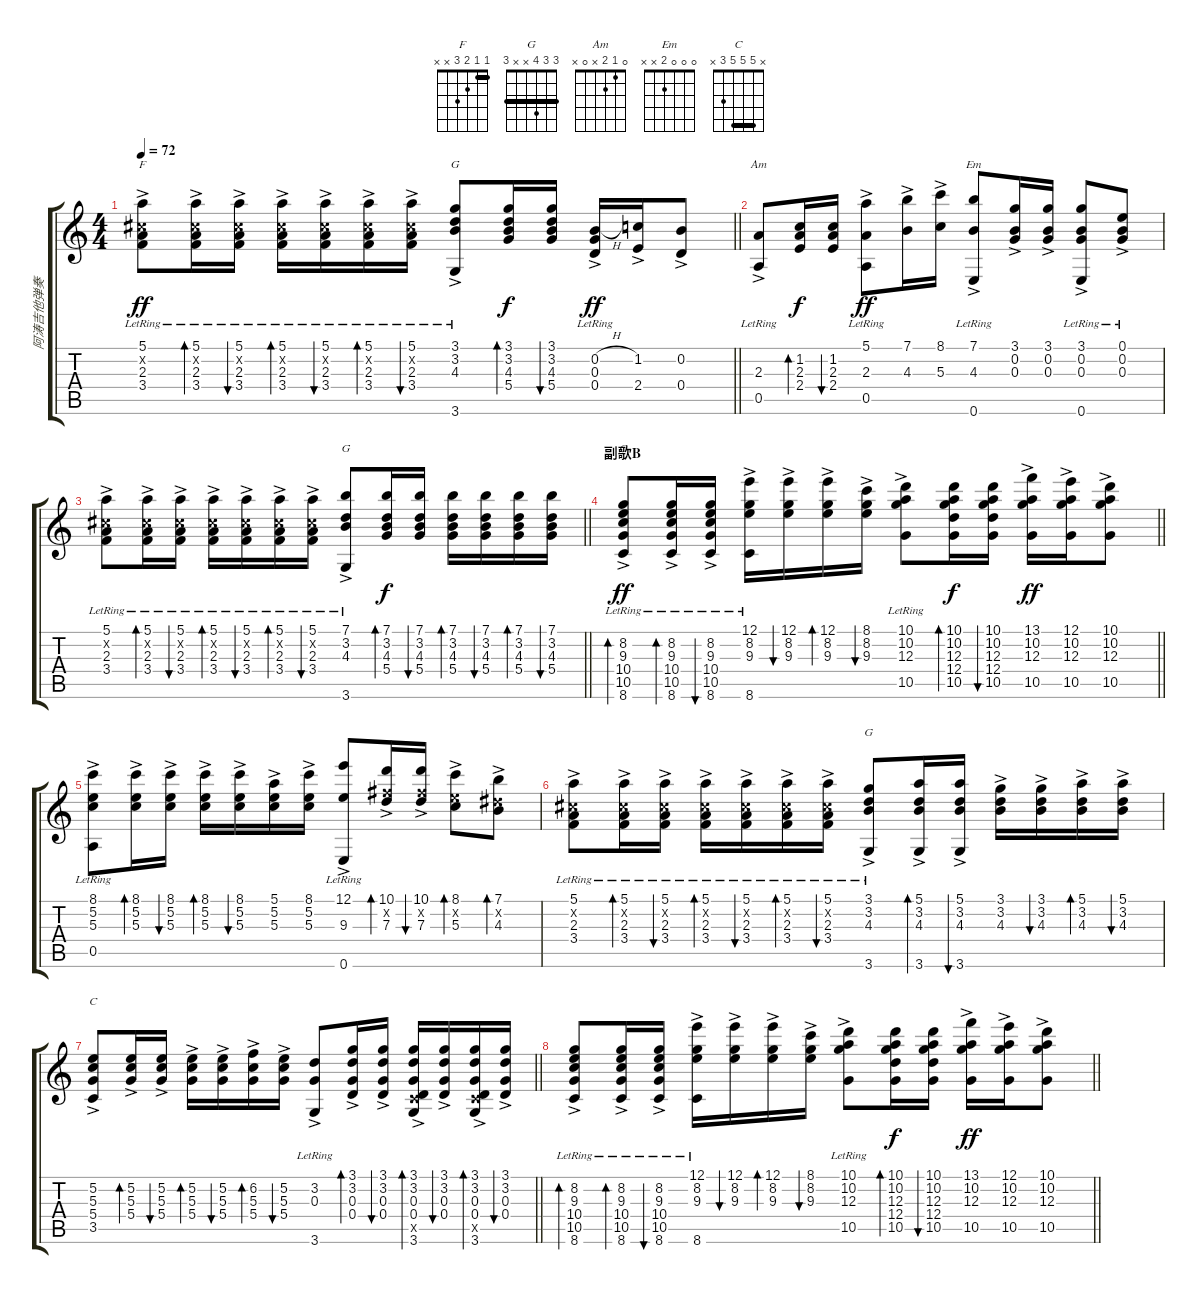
\track ("阿涛吉他弹奏" "阿涛吉他弹奏") {instrument acousticguitarsteel}
\staff {score tabs}
\tuning (E4 B3 G3 D3 A2 E2) {hide}
\chord ("F" 1 1 2 3 x x) {barre 1}
\chord ("G" x 0 0 0 x 3)
\chord ("Am" 0 1 2 x 0 x)
\chord ("Em" 0 0 0 2 x x)
\chord ("G" x 3 0 x x 3)
\chord ("C" x 8 9 10 10 8) {firstfret 8 barre 8}
\chord ("G" 3 3 4 x x 3) {barre 3}
\chord ("C" x 5 5 5 3 x) {barre 5}
\ts (4 4)
\tempo 72
\clef g2
\barLineRight lightlight
\ks c
(5.1{ac} 2.2{x} 2.3 3.4{ac lr}).8{ch "F" dy ff} (5.1{ac} 2.2{x} 2.3 3.4{ac lr}).16{bd 60} (5.1{ac} 2.2{x} 2.3 3.4{ac lr}).16{bu 30} (5.1{ac} 2.2{x} 2.3 3.4{ac lr}).16{bd 60} (5.1{ac} 2.2{x} 2.3 3.4{ac lr}).16{bu 30} (5.1{ac} 2.2{x} 2.3 3.4{ac lr}).16{bd 30} (5.1{ac} 2.2{x} 2.3 3.4{ac lr}).16{bu 30} (3.1 3.2 4.3 3.6{ac lr}).8{ch "G"} (3.1 3.2 4.3 5.4).16{bd 30 dy f} (3.1 3.2 4.3 5.4).16{bu 30} (0.2{h ac} 0.3{lr} 0.4).16{dy ff} (1.2{ac} 2.4).16 (0.2{ac} 0.4).8 |
(2.3{ac lr} 0.5{ac lr}).8{ch "Am"} (1.2 2.3 2.4).16{bd 30 dy f} (1.2 2.3 2.4).16{bu 30} (5.1{ac} 2.3 0.5{ac lr}).8{dy ff} (7.1{ac} 4.3).16 (8.1{ac} 5.3).16 (7.1{ac} 4.3 0.6{ac lr}).8{ch "Em"} (3.1{ac} 0.2 0.3).16 (3.1{ac} 0.2 0.3).16 (3.1{ac lr} 0.2 0.3 0.6{lr}).8 (0.1{ac lr} 0.2 0.3).8 |
\barLineRight lightlight
(5.1{ac} 2.2{x} 2.3 3.4{ac lr}).8 (5.1{ac} 2.2{x} 2.3 3.4{ac lr}).16{bd 30} (5.1{ac} 2.2{x} 2.3 3.4{ac lr}).16{bu 30} (5.1{ac} 2.2{x} 2.3 3.4{ac lr}).16{bd 30} (5.1{ac} 2.2{x} 2.3 3.4{ac lr}).16{bu 30} (5.1{ac} 2.2{x} 2.3 3.4{ac lr}).16{bd 30} (5.1{ac} 2.2{x} 2.3 3.4{ac lr}).16{bu 30} (7.1{ac} 3.2 4.3 3.6{ac lr}).8{ch "G"} (7.1 3.2 4.3 5.4).16{bd 30 dy f} (7.1 3.2 4.3 5.4).16{bu 30} (7.1 3.2 4.3 5.4).16{bd 30} (7.1 3.2 4.3 5.4).16{bu 30} (7.1 3.2 4.3 5.4).16{bd 30} (7.1 3.2 4.3 5.4).16{bu 30} |
\section ("" "副歌B")
\barLineRight lightlight
(8.2 9.3 10.4 10.5 8.6{ac lr}).8{bd 30 ch "C" dy ff} (8.2 9.3 10.4 10.5 8.6{ac lr}).16{bd 30} (8.2 9.3 10.4 10.5 8.6{ac lr}).16{bu 30} (12.1{ac} 8.2 9.3 8.6{ac lr}).16 (12.1{ac} 8.2 9.3).16{bu 30} (12.1{ac} 8.2 9.3).16{bd 30} (8.1{ac} 8.2 9.3).16{bu 30} (10.1{ac lr} 10.2 12.3 10.5{ac lr}).8 (10.1 10.2 12.3 12.4 10.5).16{bd 30 dy f} (10.1 10.2 12.3 12.4 10.5).16{bu 30} (13.1{ac} 10.2 12.3 10.5{ac}).16{dy ff} (12.1{ac} 10.2 12.3 10.5).16 (10.1{ac} 10.2 12.3 10.5).8 |
(8.1{ac} 5.2 5.3 0.5{ac lr}).8 (8.1{ac} 5.2 5.3).16{bd 60} (8.1{ac} 5.2 5.3).16{bu 30} (8.1{ac} 5.2 5.3).16{bd 60} (8.1{ac} 5.2 5.3).16{bu 30} (5.1{ac} 5.2 5.3).16 (8.1{ac} 5.2 5.3).16 (12.1{ac} 9.3 0.6{ac lr}).8 (10.1{ac} 7.2{x} 7.3).16{bd 60} (10.1{ac} 7.2{x} 7.3).16{bu 30} (8.1{ac} 5.2{x} 5.3).8{bd 60} (7.1{ac} 4.2{x} 4.3).8{bd 60} |
(5.1{ac} 2.2{x} 2.3 3.4{ac lr}).8 (5.1{ac} 2.2{x} 2.3 3.4{ac lr}).16{bd 60} (5.1{ac} 2.2{x} 2.3 3.4{ac lr}).16{bu 30} (5.1{ac} 2.2{x} 2.3 3.4{ac lr}).16{bd 60} (5.1{ac} 2.2{x} 2.3 3.4{ac lr}).16{bu 30} (5.1{ac} 2.2{x} 2.3 3.4{ac lr}).16{bd 30} (5.1{ac} 2.2{x} 2.3 3.4{ac lr}).16{bu 30} (3.1{ac} 3.2 4.3 3.6{ac lr}).8{ch "G"} (5.1{ac} 3.2 4.3 3.6{ac}).16{bd 60} (5.1{ac} 3.2 4.3 3.6{ac}).16{bu 30} (3.1{ac} 3.2 4.3).16 (3.1{ac} 3.2 4.3).16{bu 30} (5.1{ac} 3.2 4.3).16{bd 30} (5.1{ac} 3.2 4.3).16{bu 30} |
\barLineRight lightlight
(5.2{ac} 5.3 5.4 3.5{ac}).8{ch "C"} (5.2{ac} 5.3 5.4).16{bd 60} (5.2{ac} 5.3 5.4).16{bu 30} (5.2{ac} 5.3 5.4).16{bd 60} (5.2{ac} 5.3 5.4).16{bu 30} (6.2{ac} 5.3 5.4).16{bd 60} (5.2{ac} 5.3 5.4).16{bu 30} (3.2{ac lr} 0.3 3.6{ac lr}).8 (3.1 3.2{ac} 0.3 0.4).16{bd 30} (3.1 3.2{ac} 0.3 0.4).16{bu 30} (3.1 3.2{ac} 0.3 0.4 3.5{x} 3.6).16{bd 30} (3.1 3.2{ac} 0.3 0.4).16{bu 30} (3.1 3.2{ac} 0.3 0.4 3.5{x} 3.6).16{bd 30} (3.1 3.2{ac} 0.3 0.4).16{bu 30} |
\barLineRight lightlight
(8.2 9.3 10.4 10.5 8.6{ac lr}).8{bd 30} (8.2 9.3 10.4 10.5 8.6{ac lr}).16{bd 30} (8.2 9.3 10.4 10.5 8.6{ac lr}).16{bu 30} (12.1{ac} 8.2 9.3 8.6{ac lr}).16 (12.1{ac} 8.2 9.3).16{bu 30} (12.1{ac} 8.2 9.3).16{bd 30} (8.1{ac} 8.2 9.3).16{bu 30} (10.1{ac lr} 10.2 12.3 10.5{ac lr}).8 (10.1 10.2 12.3 12.4 10.5).16{bd 30 dy f} (10.1 10.2 12.3 12.4 10.5).16{bu 30} (13.1{ac} 10.2 12.3 10.5{ac}).16{dy ff} (12.1{ac} 10.2 12.3 10.5).16 (10.1{ac} 10.2 12.3 10.5).8
